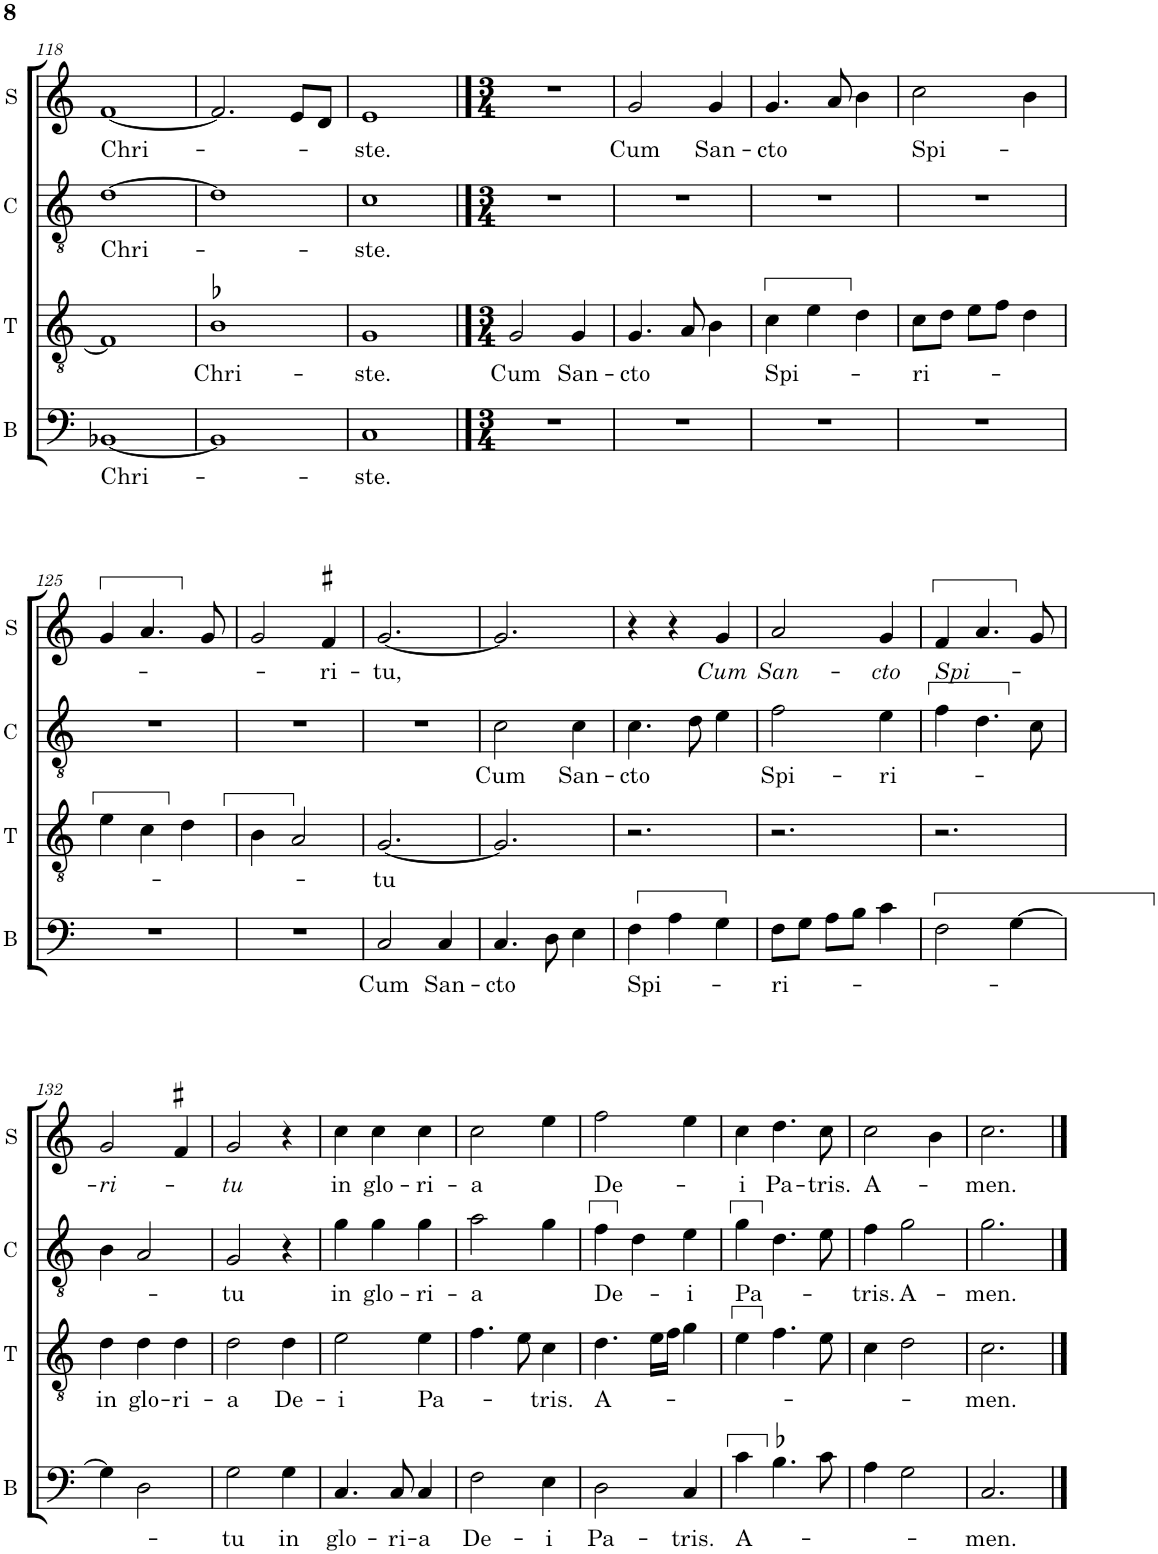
**kern	**text	**kern	**text	**kern	**text	**kern	**text
*part4	*part4	*part3	*part3	*part2	*part2	*part1	*part1
*staff4	*staff4	*staff3	*staff3	*staff2	*staff2	*staff1	*staff1
*I"B	*	*I"T	*	*I"C	*	*I"S	*
*I'B	*	*I'T	*	*I'C	*	*I'S	*
!!LO:PB:g=z
*clefF4	*	*clefGv2	*	*clefGv2	*	*clefG2	*
*	*	*	*	*Trd4c7	*	*	*
*k[]	*	*k[]	*	*k[]	*	*k[]	*
*M2/2	*	*M2/2	*	*M2/2	*	*M2/2	*
*met(c|)	*	*met(c|)	*	*met(c|)	*	*met(c|)	*
=118	=118	=118	=118	=118	=118	=118	=118
!	!LO:LY:b	!	!	!	!LO:LY:b	!	!LO:LY:b
[1BB-X	Chri-	1F]	.	[1d	Chri-	[1f	Chri-
=119	=119	=119	=119	=119	=119	=119	=119
!	!	!	!LO:LY:b	!	!	!	!
1BB-]	.	1B-X	Chri-	1d]	.	2.f/]	.
.	.	.	.	.	.	8e/L	.
.	.	.	.	.	.	8d/J	.
=120	=120	=120	=120	=120	=120	=120	=120
!	!LO:LY:b	!	!LO:LY:b	!	!LO:LY:b	!	!LO:LY:b
1C	-ste.	1G	-ste.	1c	-ste.	1e	-ste.
==121	==121	==121	==121	==121	==121	==121	==121
*M3/4	*	*M3/4	*	*M3/4	*	*M3/4	*
!	!	!	!LO:LY:b	!	!	!	!
2.r	.	2G/	Cum	2.r	.	2.r	.
!	!	!	!LO:LY:b	!	!	!	!
.	.	4G/	San-	.	.	.	.
=122	=122	=122	=122	=122	=122	=122	=122
!	!	!	!LO:LY:b	!	!	!	!LO:LY:b
2.r	.	4.G/	-cto	2.r	.	2g/	Cum
.	.	8A/	.	.	.	.	.
!	!	!	!	!	!	!	!LO:LY:b
.	.	4B\	.	.	.	4g/	San-
=123	=123	=123	=123	=123	=123	=123	=123
!	!	!	!LO:LY:b	!	!	!	!LO:LY:b
2.r	.	4c\	Spi-	2.r	.	4.g/	-cto
.	.	4e\	.	.	.	.	.
.	.	.	.	.	.	8a/	.
.	.	4d\	.	.	.	4b\	.
=124	=124	=124	=124	=124	=124	=124	=124
!	!	!	!LO:LY:b	!	!	!	!LO:LY:b
2.r	.	8c\L	-ri-	2.r	.	2cc\	Spi-
.	.	8d\J	.	.	.	.	.
.	.	8e\L	.	.	.	.	.
.	.	8f\J	.	.	.	.	.
.	.	4d\	.	.	.	4b\	.
!!LO:LB:g=z
=125	=125	=125	=125	=125	=125	=125	=125
2.r	.	4e\	.	2.r	.	4g/	.
.	.	4c\	.	.	.	4.a/	.
.	.	4d\	.	.	.	.	.
.	.	.	.	.	.	8g/	.
=126	=126	=126	=126	=126	=126	=126	=126
2.r	.	4B\	.	2.r	.	2g/	.
.	.	2A/	.	.	.	.	.
!	!	!	!	!	!	!	!LO:LY:b
.	.	.	.	.	.	4f#X/	-ri-
=127	=127	=127	=127	=127	=127	=127	=127
!	!LO:LY:b	!	!LO:LY:b	!	!	!	!LO:LY:b
2C/	Cum	[2.G/	-tu	2.r	.	[2.g/	-tu,
!	!LO:LY:b	!	!	!	!	!	!
4C/	San-	.	.	.	.	.	.
=128	=128	=128	=128	=128	=128	=128	=128
!	!LO:LY:b	!	!	!	!LO:LY:b	!	!
4.C/	-cto	2.G/]	.	2c\	Cum	2.g/]	.
8D\	.	.	.	.	.	.	.
!	!	!	!	!	!LO:LY:b	!	!
4E\	.	.	.	4c\	San-	.	.
=129	=129	=129	=129	=129	=129	=129	=129
!	!LO:LY:b	!	!	!	!LO:LY:b	!	!
4F\	Spi-	2.r	.	4.c\	-cto	4r	.
4A\	.	.	.	.	.	4r	.
.	.	.	.	8d\	.	.	.
!	!	!	!	!	!	!	!LO:LY:b
4G\	.	.	.	4e\	.	4g/	Cum
=130	=130	=130	=130	=130	=130	=130	=130
!	!LO:LY:b	!	!	!	!LO:LY:b	!	!LO:LY:b
8F\L	-ri-	2.r	.	2f\	Spi-	2a/	San-
8G\J	.	.	.	.	.	.	.
8A\L	.	.	.	.	.	.	.
8B\J	.	.	.	.	.	.	.
!	!	!	!	!	!LO:LY:b	!	!LO:LY:b
4c\	.	.	.	4e\	ri-	4g/	-cto
=131	=131	=131	=131	=131	=131	=131	=131
!	!	!	!	!	!	!	!LO:LY:b
2F\	.	2.r	.	4f\	.	4f/	Spi-
.	.	.	.	4.d\	.	4.a/	.
[4G\	.	.	.	.	.	.	.
.	.	.	.	8c\	.	8g/	.
!!LO:LB:g=z
=132	=132	=132	=132	=132	=132	=132	=132
!	!	!	!LO:LY:b	!	!	!	!LO:LY:b
4G\]	.	4d\	in	4B\	.	2g/	-ri-
!	!	!	!LO:LY:b	!	!	!	!
2D\	.	4d\	glo-	2A/	.	.	.
!	!	!	!LO:LY:b	!	!	!	!
.	.	4d\	-ri-	.	.	4f#X/	.
=133	=133	=133	=133	=133	=133	=133	=133
!	!LO:LY:b	!	!LO:LY:b	!	!LO:LY:b	!	!LO:LY:b
2G\	-tu	2d\	-a	2G/	-tu	2g/	-tu
!	!LO:LY:b	!	!LO:LY:b	!	!	!	!
4G\	in	4d\	De-	4r	.	4r	.
=134	=134	=134	=134	=134	=134	=134	=134
!	!LO:LY:b	!	!LO:LY:b	!	!LO:LY:b	!	!LO:LY:b
4.C/	glo-	2e\	-i	4g\	in	4cc\	in
!	!	!	!	!	!LO:LY:b	!	!LO:LY:b
.	.	.	.	4g\	glo-	4cc\	glo-
!	!LO:LY:b	!	!	!	!	!	!
8C/	-ri-	.	.	.	.	.	.
!	!LO:LY:b	!	!LO:LY:b	!	!LO:LY:b	!	!LO:LY:b
4C/	-a	4e\	Pa-	4g\	-ri-	4cc\	-ri-
=135	=135	=135	=135	=135	=135	=135	=135
!	!LO:LY:b	!	!	!	!LO:LY:b	!	!LO:LY:b
2F\	De-	4.f\	.	2a\	-a	2cc\	-a
.	.	8e\	.	.	.	.	.
!	!LO:LY:b	!	!LO:LY:b	!	!	!	!
4E\	-i	4c\	-tris.	4g\	.	4ee\	.
=136	=136	=136	=136	=136	=136	=136	=136
!	!LO:LY:b	!	!LO:LY:b	!	!LO:LY:b	!	!LO:LY:b
2D\	Pa-	4.d\	A-	4f\	De-	2ff\	De-
.	.	.	.	4d\	.	.	.
.	.	16e\LL	.	.	.	.	.
.	.	16f\JJ	.	.	.	.	.
!	!LO:LY:b	!	!	!	!LO:LY:b	!	!
4C/	-tris.	4g\	.	4e\	-i	4ee\	.
=137	=137	=137	=137	=137	=137	=137	=137
!	!LO:LY:b	!	!	!	!LO:LY:b	!	!LO:LY:b
4c\	A-	4e\	.	4g\	Pa-	4cc\	-i
!	!	!	!	!	!	!	!LO:LY:b
4.B-X\	.	4.f\	.	4.d\	.	4.dd\	Pa-
!	!	!	!	!	!	!	!LO:LY:b
8c\	.	8e\	.	8e\	.	8cc\	-tris.
=138	=138	=138	=138	=138	=138	=138	=138
!	!	!	!	!	!LO:LY:b	!	!LO:LY:b
4A\	.	4c\	.	4f\	-tris.	2cc\	A-
!	!	!	!	!	!LO:LY:b	!	!
2G\	.	2d\	.	2g\	A-	.	.
.	.	.	.	.	.	4b\	.
=139	=139	=139	=139	=139	=139	=139	=139
!	!LO:LY:b	!	!LO:LY:b	!	!LO:LY:b	!	!LO:LY:b
2.C/	-men.	2.c\	-men.	2.g\	-men.	2.cc\	-men.
==	==	==	==	==	==	==	==
*-	*-	*-	*-	*-	*-	*-	*-
